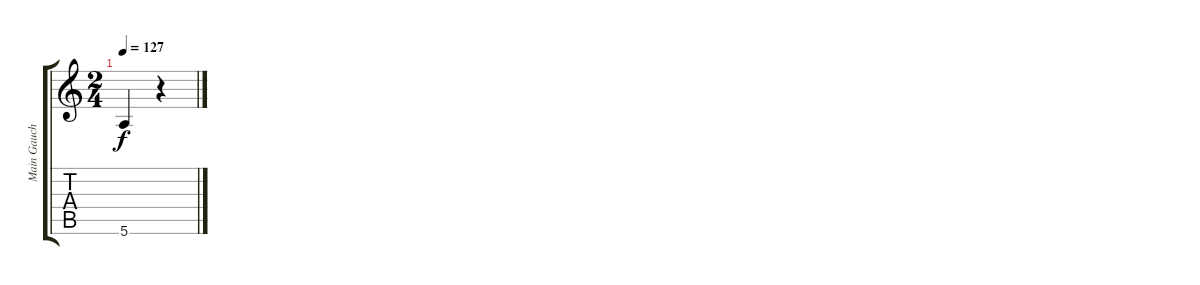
\track ("Main Gauche" "Main Gauch") {instrument electricguitarjazz}
\staff {score tabs}
\tuning (E4 B3 G3 D3 A2 E2) {hide}
\ts (2 4)
\tempo 127
\clef g2
\ks c
5.6.4{dy f} r.4
